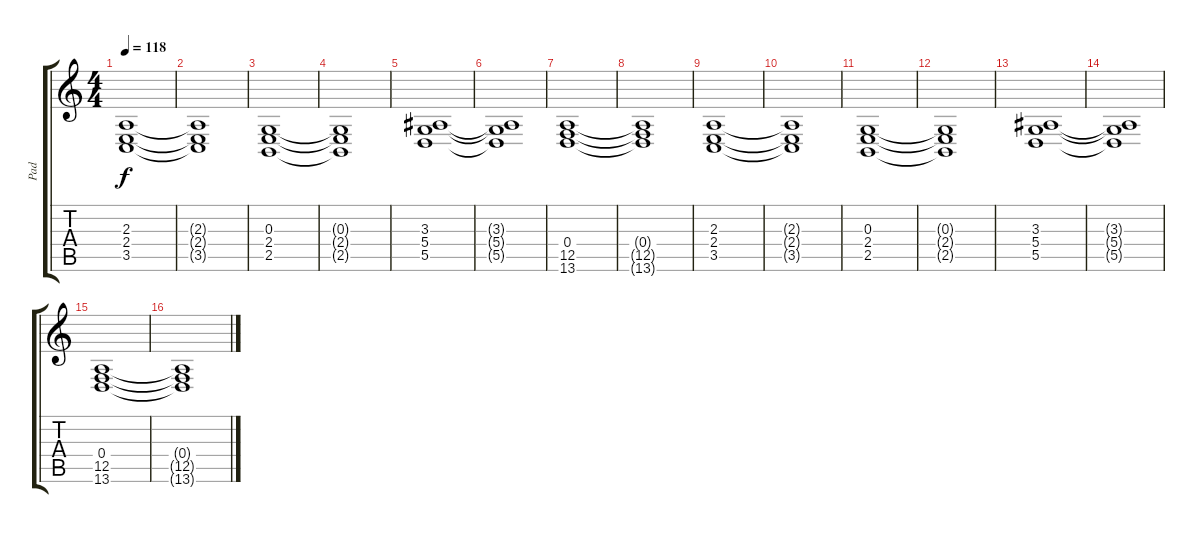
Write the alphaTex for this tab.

\track ("Pad" "Pad") {instrument pad2warm}
\staff {score tabs}
\tuning (E4 B3 G3 D3 A2 E2) {hide}
\ts (4 4)
\tempo 118
\clef g2
\ks c
(2.3 2.4 3.5).1{dy f} |
(2.3{t} 2.4{t} 3.5{t}).1 |
(0.3 2.4 2.5).1 |
(0.3{t} 2.4{t} 2.5{t}).1 |
(3.3 5.4 5.5).1 |
(3.3{t} 5.4{t} 5.5{t}).1 |
(0.4 12.5 13.6).1 |
(0.4{t} 12.5{t} 13.6{t}).1 |
(2.3 2.4 3.5).1 |
(2.3{t} 2.4{t} 3.5{t}).1 |
(0.3 2.4 2.5).1 |
(0.3{t} 2.4{t} 2.5{t}).1 |
(3.3 5.4 5.5).1 |
(3.3{t} 5.4{t} 5.5{t}).1 |
(0.4 12.5 13.6).1 |
(0.4{t} 12.5{t} 13.6{t}).1
